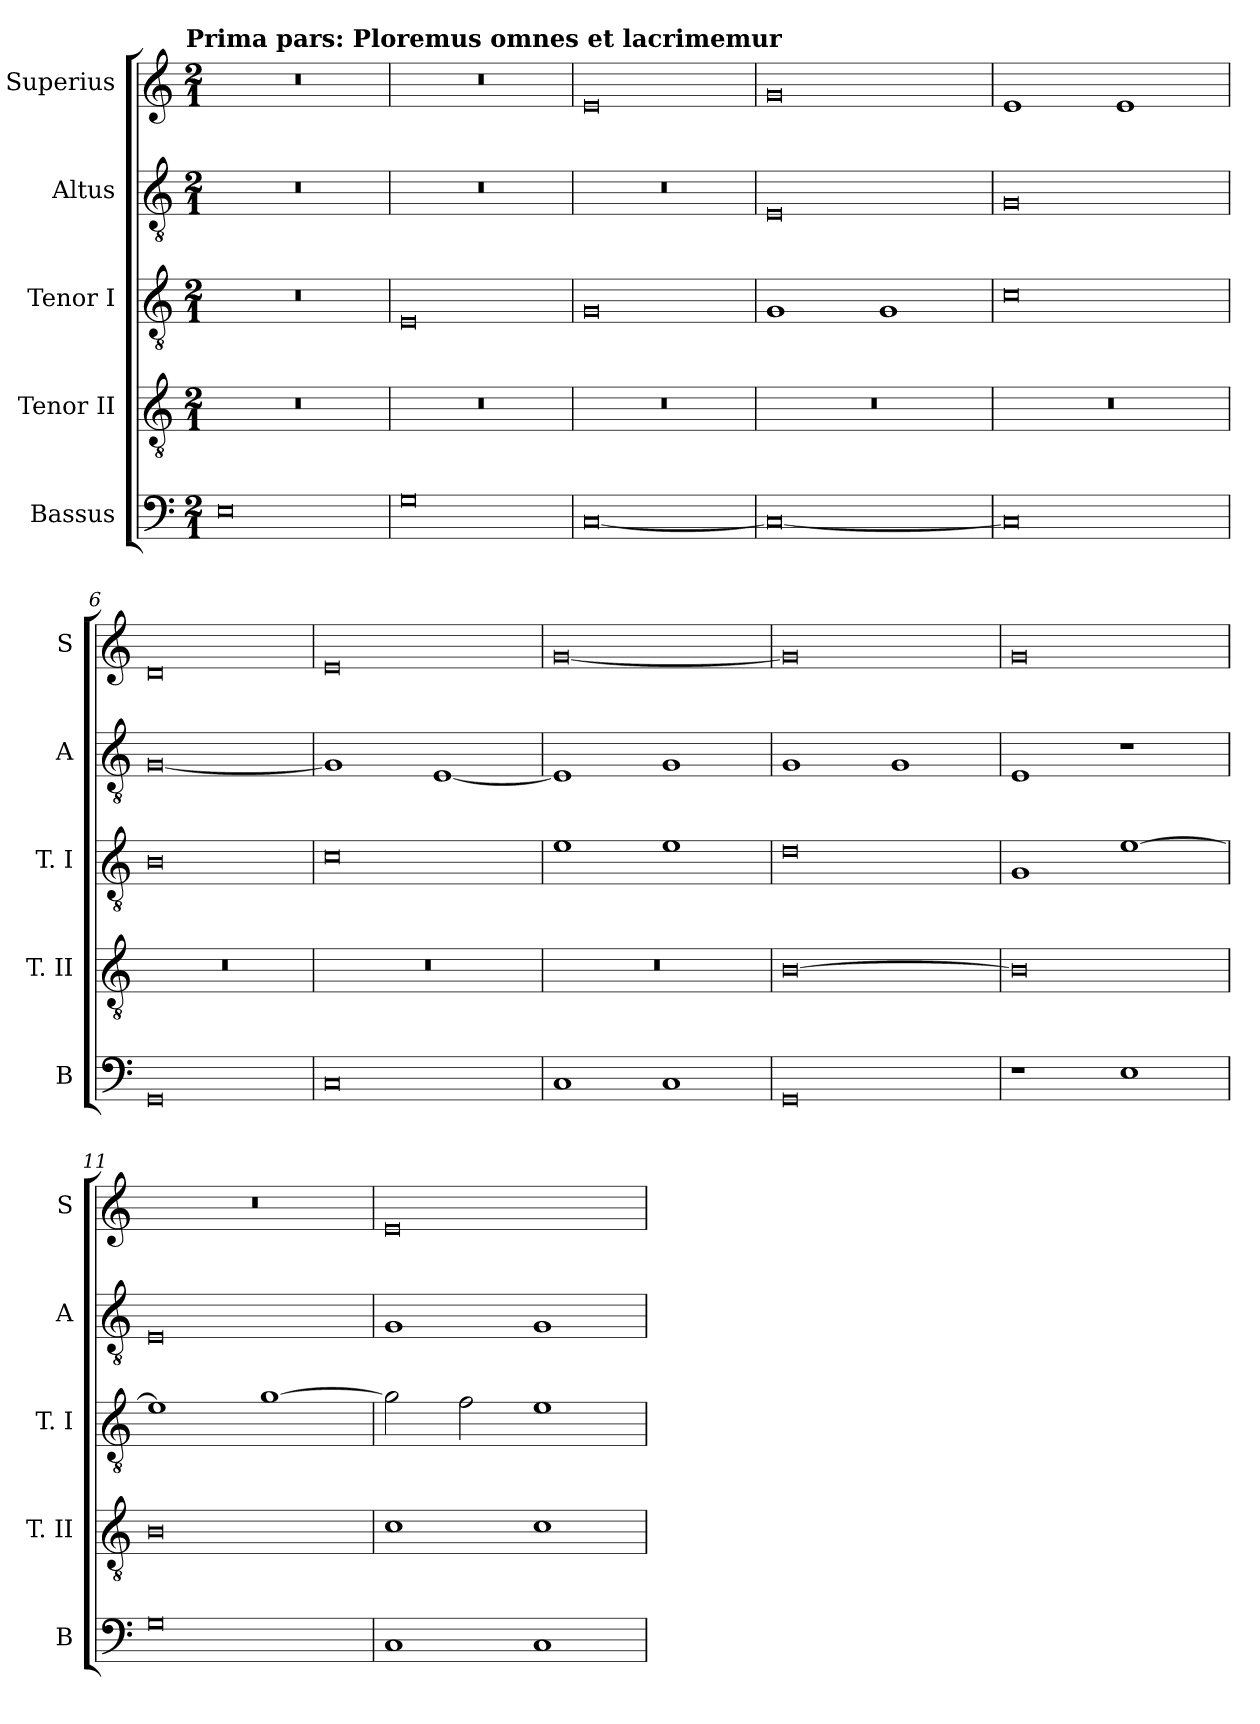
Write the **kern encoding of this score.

**kern	**kern	**kern	**kern	**kern
*part5	*part4	*part3	*part2	*part1
*staff5	*staff4	*staff3	*staff2	*staff1
*I"Bassus	*I"Tenor II	*I"Tenor I	*I"Altus	*I"Superius
*I'B	*I'T. II	*I'T. I	*I'A	*I'S
*clefF4	*clefGv2	*clefGv2	*clefGv2	*clefG2
*k[]	*k[]	*k[]	*k[]	*k[]
*C:	*C:	*C:	*C:	*C:
!!LO:TX:omd:t=Prima pars&colon; Ploremus omnes et lacrimemur
*M2/1	*M2/1	*M2/1	*M2/1	*M2/1
=1	=1	=1	=1	=1
0E	0r	0r	0r	0r
=2	=2	=2	=2	=2
0G	0r	0E	0r	0r
=3	=3	=3	=3	=3
[0C	0r	0G	0r	0e
=4	=4	=4	=4	=4
0C_	0r	1G	0E	0g
.	.	1G	.	.
=5	=5	=5	=5	=5
0C]	0r	0c	0G	1e
.	.	.	.	1e
=6	=6	=6	=6	=6
0GG	0r	0B	[0G	0d
=7	=7	=7	=7	=7
0C	0r	0c	1G]	0e
.	.	.	[1E	.
=8	=8	=8	=8	=8
1C	0r	1e	1E]	[0g
1C	.	1e	1G	.
=9	=9	=9	=9	=9
0GG	[0B	0d	1G	0g]
.	.	.	1G	.
=10	=10	=10	=10	=10
1r	0B]	1G	1E	0g
1E	.	[1e	1r	.
=11	=11	=11	=11	=11
0G	0B	1e]	0E	0r
.	.	[1g	.	.
=12	=12	=12	=12	=12
1C	1c	2g]	1G	0e
.	.	2f	.	.
1C	1c	1e	1G	.
=	=	=	=	=
*-	*-	*-	*-	*-
